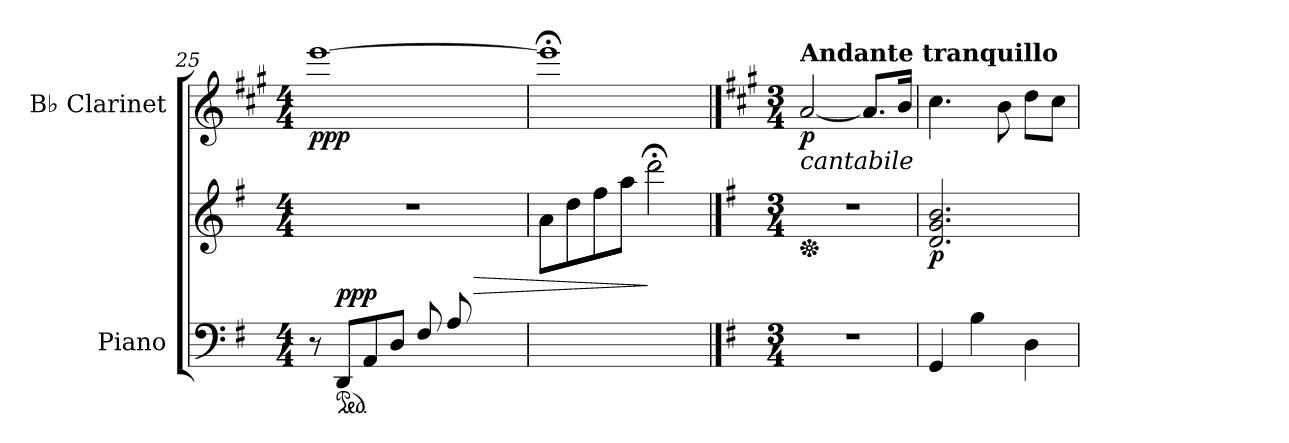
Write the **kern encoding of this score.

**kern	**kern	**dynam	**kern	**dynam
*part2	*part2	*part2	*part1	*part1
*staff3	*staff2	*staff2/3	*staff1	*staff1
*I"Piano	*	*	*I"B♭ Clarinet	*
*I'Pno.	*	*	*I'B♭ Cl.	*
*clefF4	*clefG2	*	*clefG2	*
*	*	*	*ITrd1c2	*
*k[f#]	*k[f#]	*	*k[f#]	*
*M4/4	*M4/4	*	*M4/4	*
=25	=25	=25	=25	=25
*	*^	*	*	*
!	!	!	!	!	!LO:DY:b
*	*	*^	*	*	*
8r	1r	2.ryy	8ryy	.	[1ddd	ppp
*ped	*	*	*	*	*	*
!	!	!	!	!LO:DY:b	!	!
(>8DD/L	.	.	2..ryy	ppp	.	.
8AA/	.	.	.	.	.	.
8D/J	.	.	.	.	.	.
8F#/L	.	.	.	.	.	.
8A/	.	.	.	.	.	.
!	!	!	!	!LO:HP:b	!	!
4ryy	.	8d\	.	>	.	.
.	.	8f#\J	.	.	.	.
*	*	*v	*v	*	*	*
=26	=26	=26	=26	=26	=26
1ryy	8a\L	8a\L	.	1ddd;<]	.
.	8dd\	8dd\	.	.	.
.	8ff#\	8ff#\	.	.	.
.	8aa\J	8aa\J	.	.	.
.	2ddd;<\	2ddd\)	]	.	.
*	*v	*v	*	*	*
!!LO:PB:g=z
==1	==1	==1	==1	==1
*k[f#]	*k[f#]	*	*k[f#]	*
*M3/4	*M3/4	*	*M3/4	*
*	*Xped	*	*	*
*	*	*	*MM90	*
*	*^	*	*	*
!	!	!	!	!LO:TX:a:B:t=Andante tranquillo	!
!	!	!	!	!LO:TX:b:i:t=cantabile	!
!	!	!	!	!	!LO:DY:b
*	*v	*v	*	*	*
2.r	2.r	.	[2g/	p
.	.	.	8.g/L]	.
.	.	.	16a/Jk	.
=2	=2	=2	=2	=2
!	!	!LO:DY:b	!	!
4GG/	2.d/ 2.g/ 2.b/	p	4.b\	.
4B\	.	.	.	.
.	.	.	8a\	.
4D\	.	.	8cc\L	.
.	.	.	8b\J	.
=	=	=	=	=
*-	*-	*-	*-	*-
